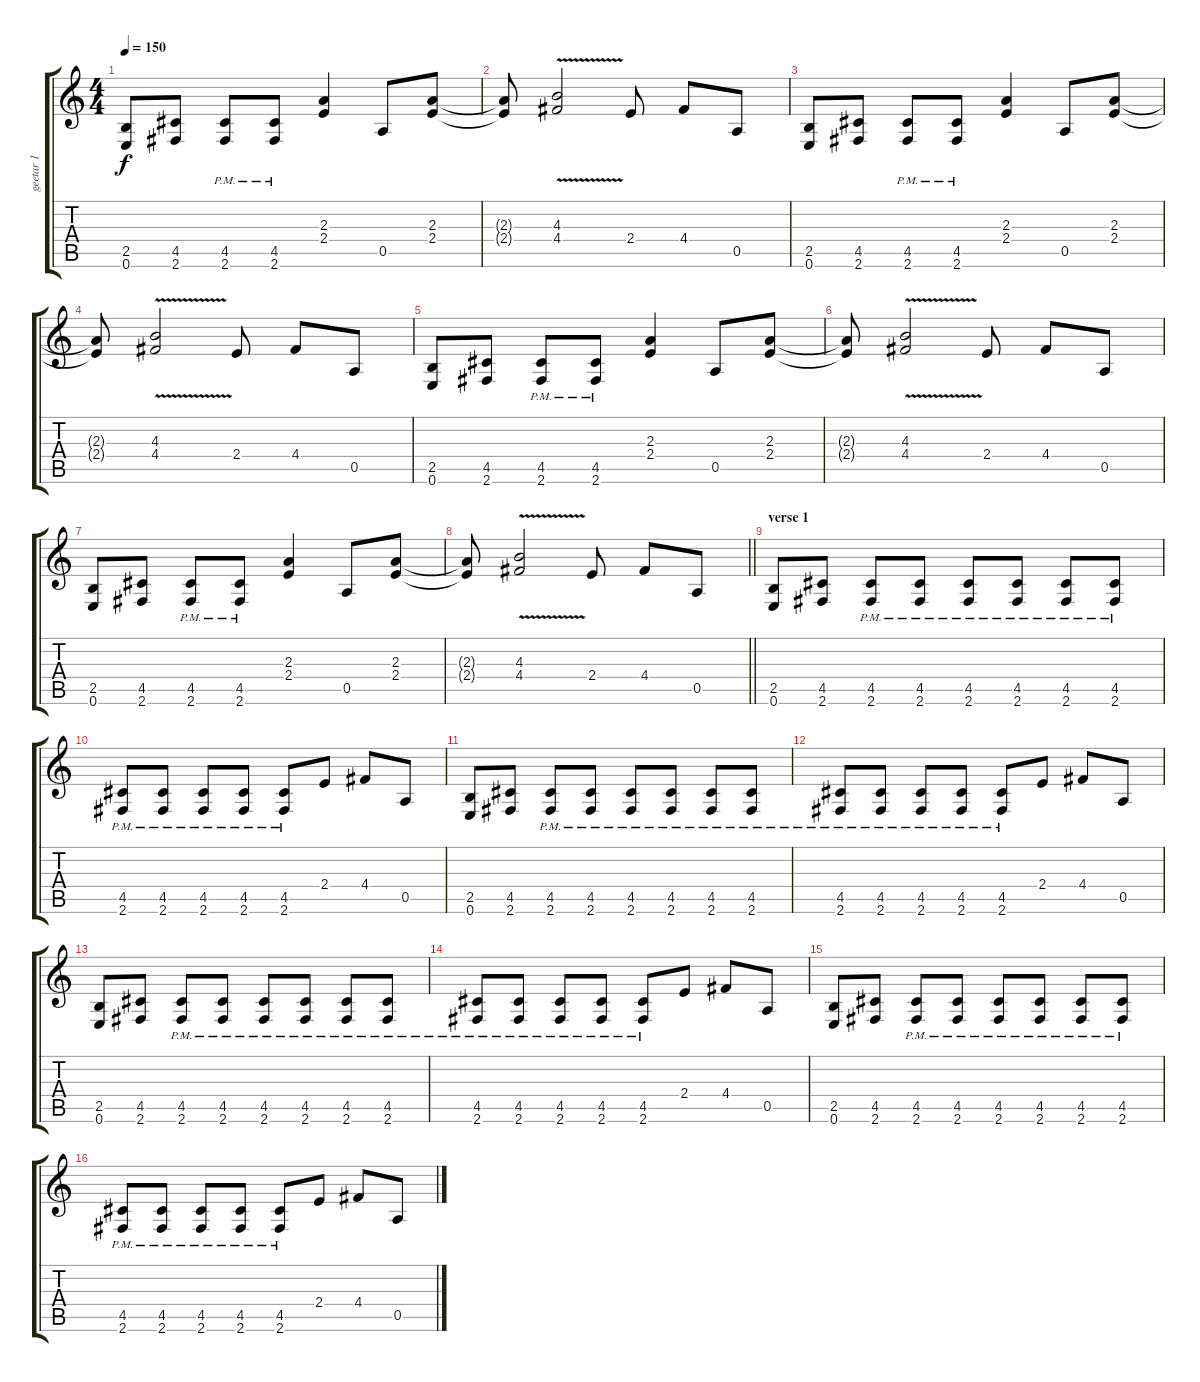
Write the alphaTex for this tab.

\track ("geetar 1" "geetar 1") {instrument distortionguitar}
\staff {score tabs}
\tuning (E4 B3 G3 D3 A2 E2) {hide}
\ts (4 4)
\tempo 150
\clef g2
\ks c
(2.5 0.6).8{dy f} (4.5 2.6).8 (4.5{pm} 2.6{pm}).8 (4.5{pm} 2.6{pm}).8 (2.3 2.4).4 0.5.8 (2.3 2.4).8 |
(2.3{t} 2.4{t}).8 (4.3{v} 4.4{v}).2 2.4.8 4.4.8 0.5.8 |
(2.5 0.6).8 (4.5 2.6).8 (4.5{pm} 2.6{pm}).8 (4.5{pm} 2.6{pm}).8 (2.3 2.4).4 0.5.8 (2.3 2.4).8 |
(2.3{t} 2.4{t}).8 (4.3{v} 4.4{v}).2 2.4.8 4.4.8 0.5.8 |
(2.5 0.6).8 (4.5 2.6).8 (4.5{pm} 2.6{pm}).8 (4.5{pm} 2.6{pm}).8 (2.3 2.4).4 0.5.8 (2.3 2.4).8 |
(2.3{t} 2.4{t}).8 (4.3{v} 4.4{v}).2 2.4.8 4.4.8 0.5.8 |
(2.5 0.6).8 (4.5 2.6).8 (4.5{pm} 2.6{pm}).8 (4.5{pm} 2.6{pm}).8 (2.3 2.4).4 0.5.8 (2.3 2.4).8 |
\barLineRight lightlight
(2.3{t} 2.4{t}).8 (4.3{v} 4.4{v}).2 2.4.8 4.4.8 0.5.8 |
\section ("" "verse 1")
(2.5 0.6).8 (4.5 2.6).8 (4.5{pm} 2.6{pm}).8 (4.5{pm} 2.6{pm}).8 (4.5{pm} 2.6{pm}).8 (4.5{pm} 2.6{pm}).8 (4.5{pm} 2.6{pm}).8 (4.5{pm} 2.6{pm}).8 |
(4.5{pm} 2.6{pm}).8 (4.5{pm} 2.6{pm}).8 (4.5{pm} 2.6{pm}).8 (4.5{pm} 2.6{pm}).8 (4.5{pm} 2.6{pm}).8 2.4.8 4.4.8 0.5.8 |
(2.5 0.6).8 (4.5 2.6).8 (4.5{pm} 2.6{pm}).8 (4.5{pm} 2.6{pm}).8 (4.5{pm} 2.6{pm}).8 (4.5{pm} 2.6{pm}).8 (4.5{pm} 2.6{pm}).8 (4.5{pm} 2.6{pm}).8 |
(4.5{pm} 2.6{pm}).8 (4.5{pm} 2.6{pm}).8 (4.5{pm} 2.6{pm}).8 (4.5{pm} 2.6{pm}).8 (4.5{pm} 2.6{pm}).8 2.4.8 4.4.8 0.5.8 |
(2.5 0.6).8 (4.5 2.6).8 (4.5{pm} 2.6{pm}).8 (4.5{pm} 2.6{pm}).8 (4.5{pm} 2.6{pm}).8 (4.5{pm} 2.6{pm}).8 (4.5{pm} 2.6{pm}).8 (4.5{pm} 2.6{pm}).8 |
(4.5{pm} 2.6{pm}).8 (4.5{pm} 2.6{pm}).8 (4.5{pm} 2.6{pm}).8 (4.5{pm} 2.6{pm}).8 (4.5{pm} 2.6{pm}).8 2.4.8 4.4.8 0.5.8 |
(2.5 0.6).8 (4.5 2.6).8 (4.5{pm} 2.6{pm}).8 (4.5{pm} 2.6{pm}).8 (4.5{pm} 2.6{pm}).8 (4.5{pm} 2.6{pm}).8 (4.5{pm} 2.6{pm}).8 (4.5{pm} 2.6{pm}).8 |
(4.5{pm} 2.6{pm}).8 (4.5{pm} 2.6{pm}).8 (4.5{pm} 2.6{pm}).8 (4.5{pm} 2.6{pm}).8 (4.5{pm} 2.6{pm}).8 2.4.8 4.4.8 0.5.8
